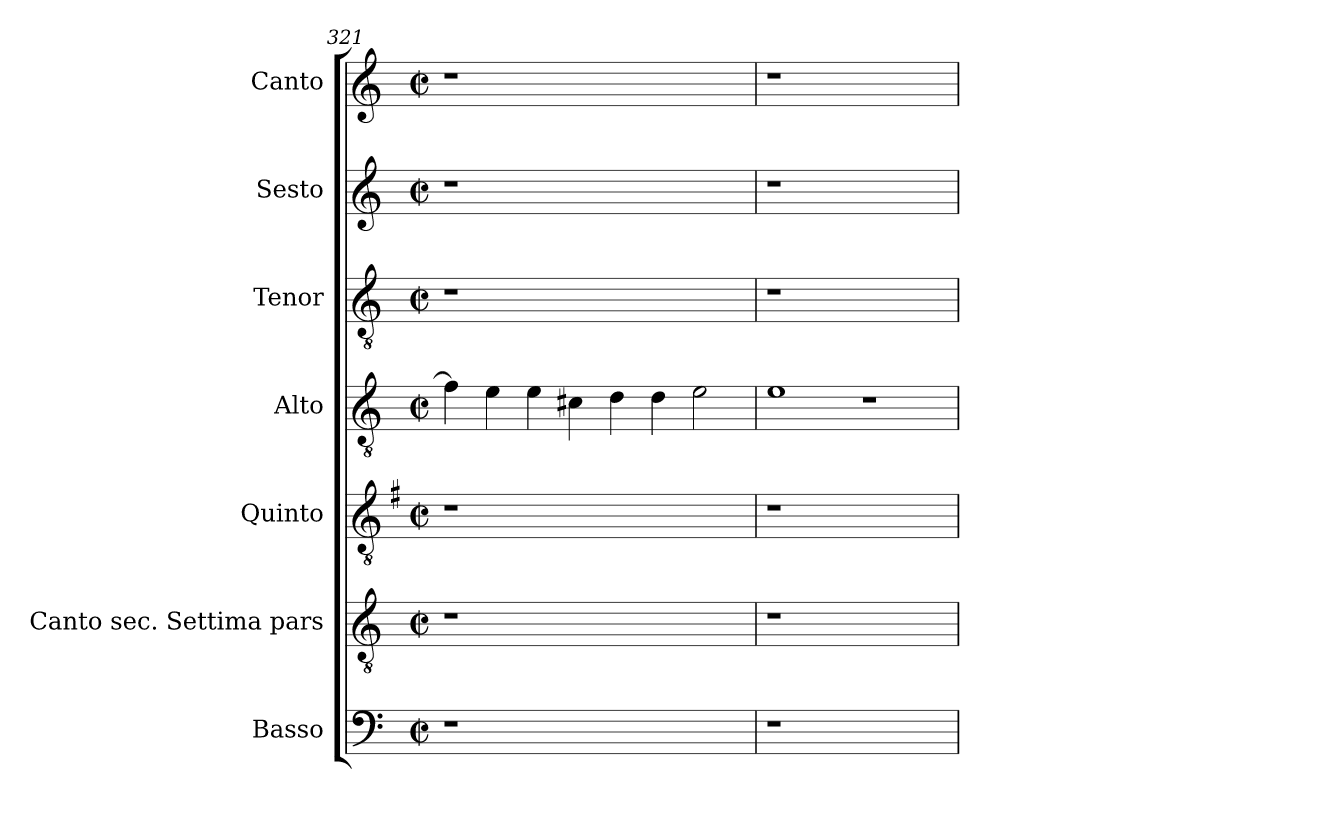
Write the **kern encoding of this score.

**kern	**kern	**kern	**kern	**kern	**kern	**kern
*part7	*part6	*part5	*part4	*part3	*part2	*part1
*staff7	*staff6	*staff5	*staff4	*staff3	*staff2	*staff1
*I"Basso	*I"Canto sec. Settima pars	*I"Quinto	*I"Alto	*I"Tenor	*I"Sesto	*I"Canto
*	*	*I'Quinto	*I'Alto	*I'Tenor	*I'Sesto	*I'Canto
*clefF4	*clefGv2	*clefGv2	*clefGv2	*clefGv2	*clefG2	*clefG2
*k[]	*k[]	*k[f#]	*k[]	*k[]	*k[]	*k[]
*C:	*C:	*G:	*C:	*C:	*C:	*C:
*M2/2	*M2/2	*M2/2	*M2/2	*M2/2	*M2/2	*M2/2
*met(c|)	*met(c|)	*met(c|)	*met(c|)	*met(c|)	*met(c|)	*met(c|)
=321	=321	=321	=321	=321	=321	=321
1r	1r	1r	4f\]	1r	1r	1r
.	.	.	4e\	.	.	.
.	.	.	4e\	.	.	.
.	.	.	4c#X\	.	.	.
1ryy	1ryy	1ryy	4d\	1ryy	1ryy	1ryy
.	.	.	4d\	.	.	.
.	.	.	2e\	.	.	.
=322	=322	=322	=322	=322	=322	=322
1r	1r	1r	1e	1r	1r	1r
1ryy	1ryy	1ryy	1r	1ryy	1ryy	1ryy
=	=	=	=	=	=	=
*-	*-	*-	*-	*-	*-	*-
